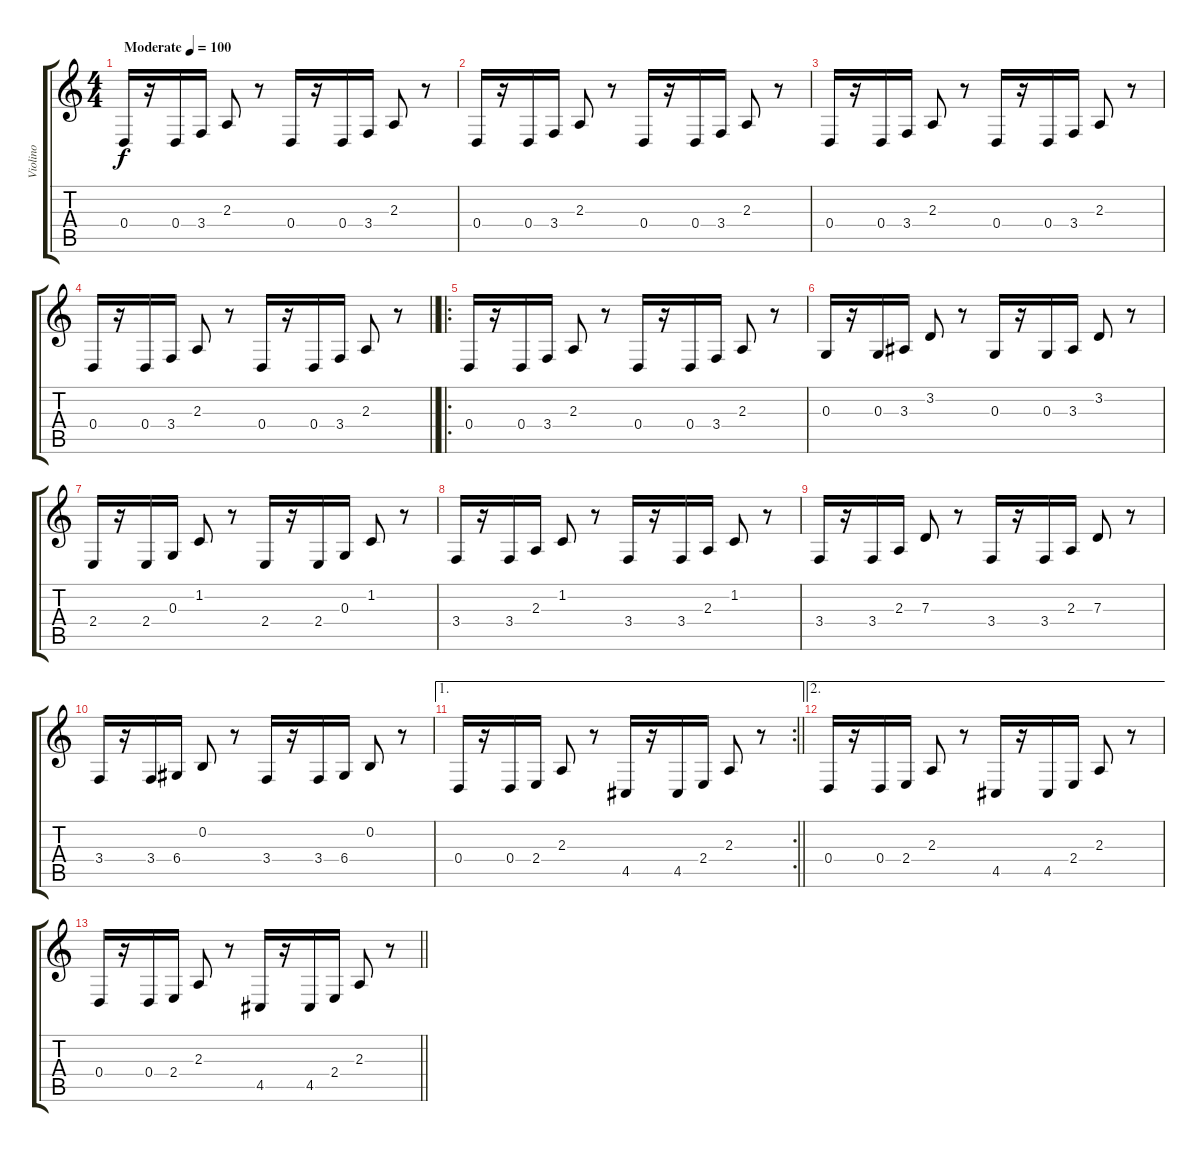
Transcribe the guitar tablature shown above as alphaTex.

\track ("Violino" "Violino") {instrument stringensemble1}
\staff {score tabs}
\tuning (E4 B3 G3 D3 A2 E2) {hide}
\ts (4 4)
\tempo (100 "Moderate")
\clef g2
\ks c
0.4.16{dy f instrument stringensemble1} r.16 0.4.16 3.4.16 2.3.8 r.8 0.4.16 r.16 0.4.16 3.4.16 2.3.8 r.8 |
0.4.16 r.16 0.4.16 3.4.16 2.3.8 r.8 0.4.16 r.16 0.4.16 3.4.16 2.3.8 r.8 |
0.4.16 r.16 0.4.16 3.4.16 2.3.8 r.8 0.4.16 r.16 0.4.16 3.4.16 2.3.8 r.8 |
\barLineRight lightlight
0.4.16 r.16 0.4.16 3.4.16 2.3.8 r.8 0.4.16 r.16 0.4.16 3.4.16 2.3.8 r.8 |
\ro
0.4.16 r.16 0.4.16 3.4.16 2.3.8 r.8 0.4.16 r.16 0.4.16 3.4.16 2.3.8 r.8 |
0.3.16 r.16 0.3.16 3.3.16 3.2.8 r.8 0.3.16 r.16 0.3.16 3.3.16 3.2.8 r.8 |
2.4.16 r.16 2.4.16 0.3.16 1.2.8 r.8 2.4.16 r.16 2.4.16 0.3.16 1.2.8 r.8 |
3.4.16 r.16 3.4.16 2.3.16 1.2.8 r.8 3.4.16 r.16 3.4.16 2.3.16 1.2.8 r.8 |
3.4.16 r.16 3.4.16 2.3.16 7.3.8 r.8 3.4.16 r.16 3.4.16 2.3.16 7.3.8 r.8 |
3.4.16 r.16 3.4.16 6.4.16 0.2.8 r.8 3.4.16 r.16 3.4.16 6.4.16 0.2.8 r.8 |
\ae 1
\rc 2
\barLineRight lightlight
0.4.16 r.16 0.4.16 2.4.16 2.3.8 r.8 4.5.16 r.16 4.5.16 2.4.16 2.3.8 r.8 |
\ae 2
0.4.16 r.16 0.4.16 2.4.16 2.3.8 r.8 4.5.16 r.16 4.5.16 2.4.16 2.3.8 r.8 |
\barLineRight lightlight
0.4.16 r.16 0.4.16 2.4.16 2.3.8 r.8 4.5.16 r.16 4.5.16 2.4.16 2.3.8 r.8
